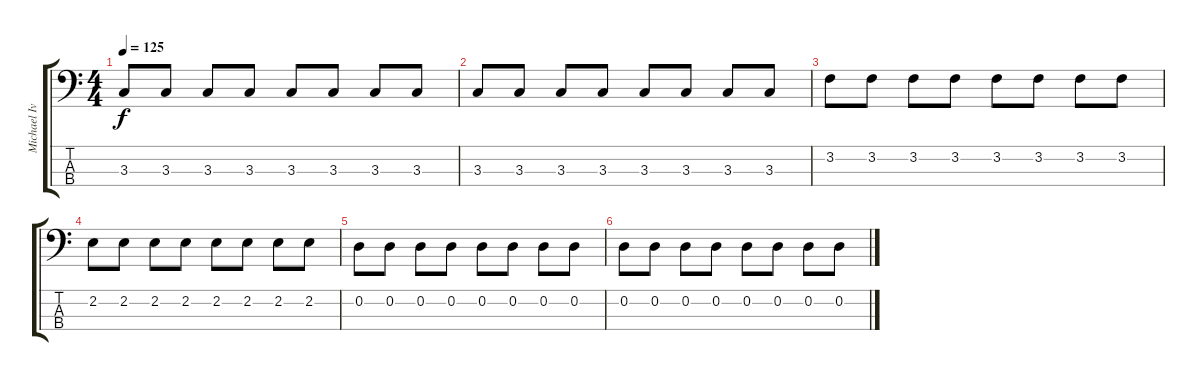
\track ("Michael Ivins (Bass)" "Michael Iv") {instrument electricbasspick}
\staff {score tabs}
\tuning (G2 D2 A1 E1) {hide}
\ts (4 4)
\tempo 125
\clef f4
\ks c
3.3.8{dy f} 3.3.8 3.3.8 3.3.8 3.3.8 3.3.8 3.3.8 3.3.8 |
3.3.8 3.3.8 3.3.8 3.3.8 3.3.8 3.3.8 3.3.8 3.3.8 |
3.2.8 3.2.8 3.2.8 3.2.8 3.2.8 3.2.8 3.2.8 3.2.8 |
2.2.8 2.2.8 2.2.8 2.2.8 2.2.8 2.2.8 2.2.8 2.2.8 |
0.2.8 0.2.8 0.2.8 0.2.8 0.2.8 0.2.8 0.2.8 0.2.8 |
0.2.8 0.2.8 0.2.8 0.2.8 0.2.8 0.2.8 0.2.8 0.2.8
